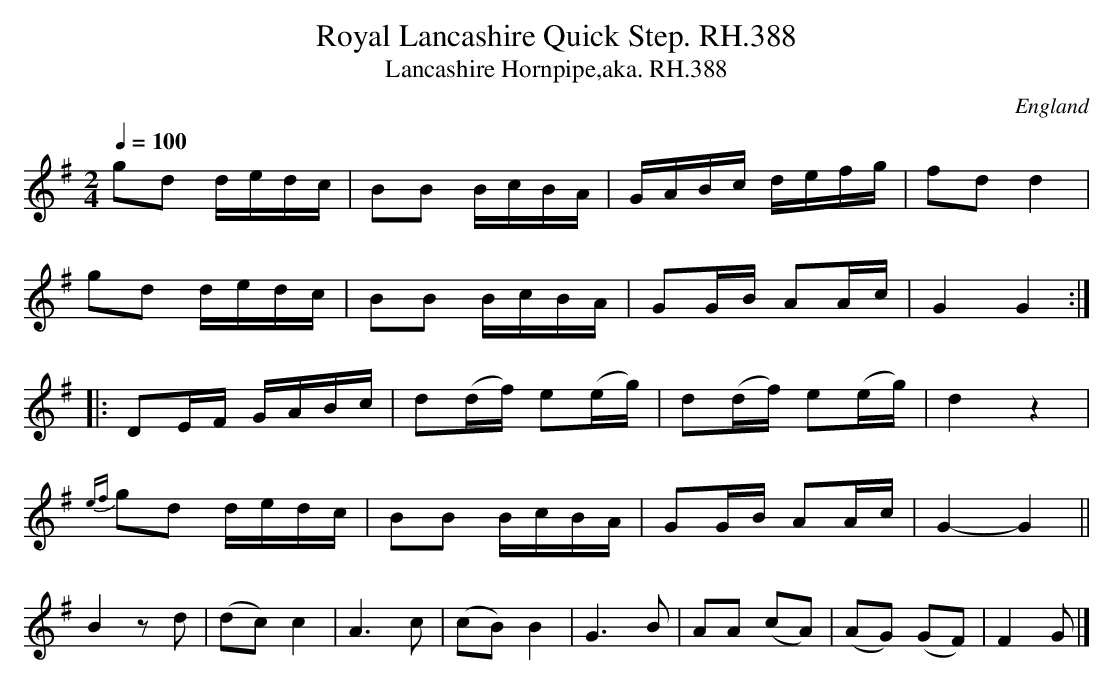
X:1
T:Royal Lancashire Quick Step. RH.388
T:Lancashire Hornpipe,aka. RH.388
O:England
M:2/4
L:1/16
Q:1/4=100
K:G
g2d2 dedc|B2B2 BcBA|GABc defg|f2d2 d4|
g2d2 dedc|B2B2 BcBA|G2GB A2Ac|G4 G4:|
|:D2EF GABc|d2(df) e2(eg)|d2(df) e2(eg)|d4 z4|
{ef}g2d2 dedc|B2B2 BcBA|G2GB A2Ac|G4- G4||
B4 z2d2|(d2c2) c4|A6 c2|(c2B2) B4|\
G6 B2|A2A2 (c2A2)|(A2G2) (G2F2)|F4 G2|]
